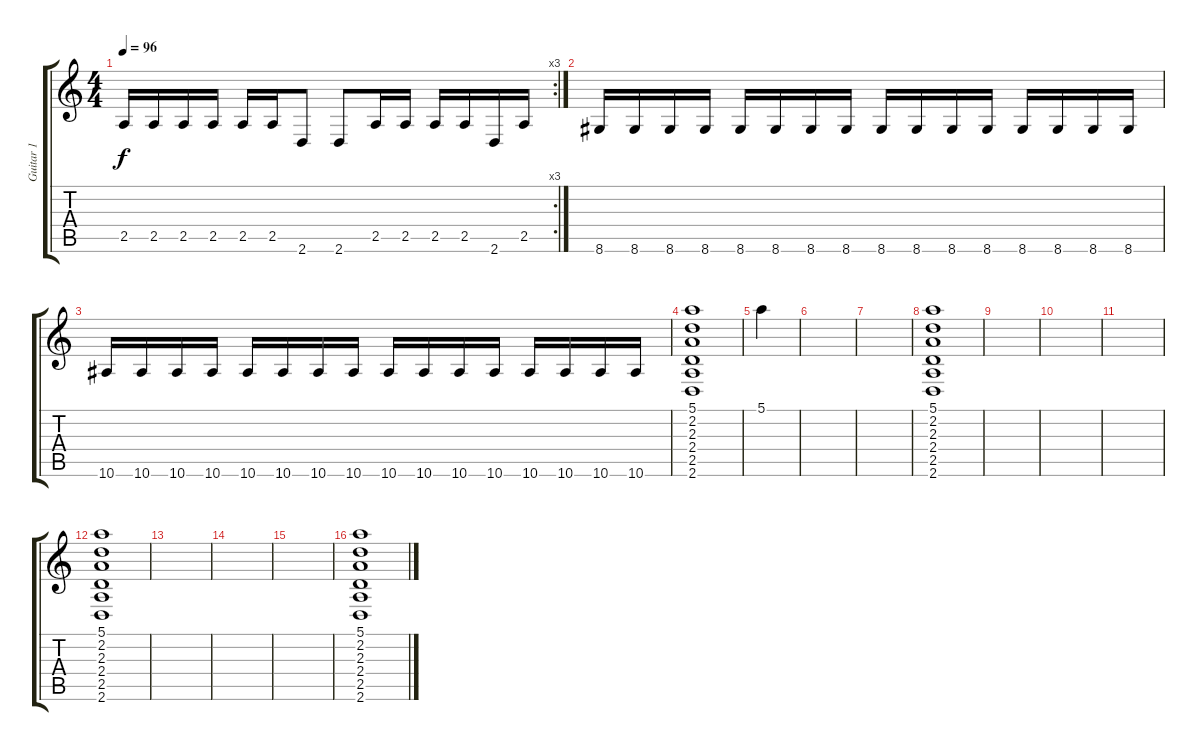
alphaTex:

\track ("Guitar 1" "Guitar 1") {instrument distortionguitar}
\staff {score tabs}
\tuning (E4 C4 G3 C3 G2 C2) {hide}
\rc 3
\ts (4 4)
\tempo 96
\clef g2
\ks c
2.5.16{dy f} 2.5.16 2.5.16 2.5.16 2.5.16 2.5.16 2.6.8 2.6.8 2.5.16 2.5.16 2.5.16 2.5.16 2.6.16 2.5.16 |
8.6.16 8.6.16 8.6.16 8.6.16 8.6.16 8.6.16 8.6.16 8.6.16 8.6.16 8.6.16 8.6.16 8.6.16 8.6.16 8.6.16 8.6.16 8.6.16 |
10.6.16 10.6.16 10.6.16 10.6.16 10.6.16 10.6.16 10.6.16 10.6.16 10.6.16 10.6.16 10.6.16 10.6.16 10.6.16 10.6.16 10.6.16 10.6.16 |
(5.1 2.2 2.3 2.4 2.5 2.6).1 |
5.1.4 |
|
|
(5.1 2.2 2.3 2.4 2.5 2.6).1 |
|
|
|
(5.1 2.2 2.3 2.4 2.5 2.6).1 |
|
|
|
(5.1 2.2 2.3 2.4 2.5 2.6).1
